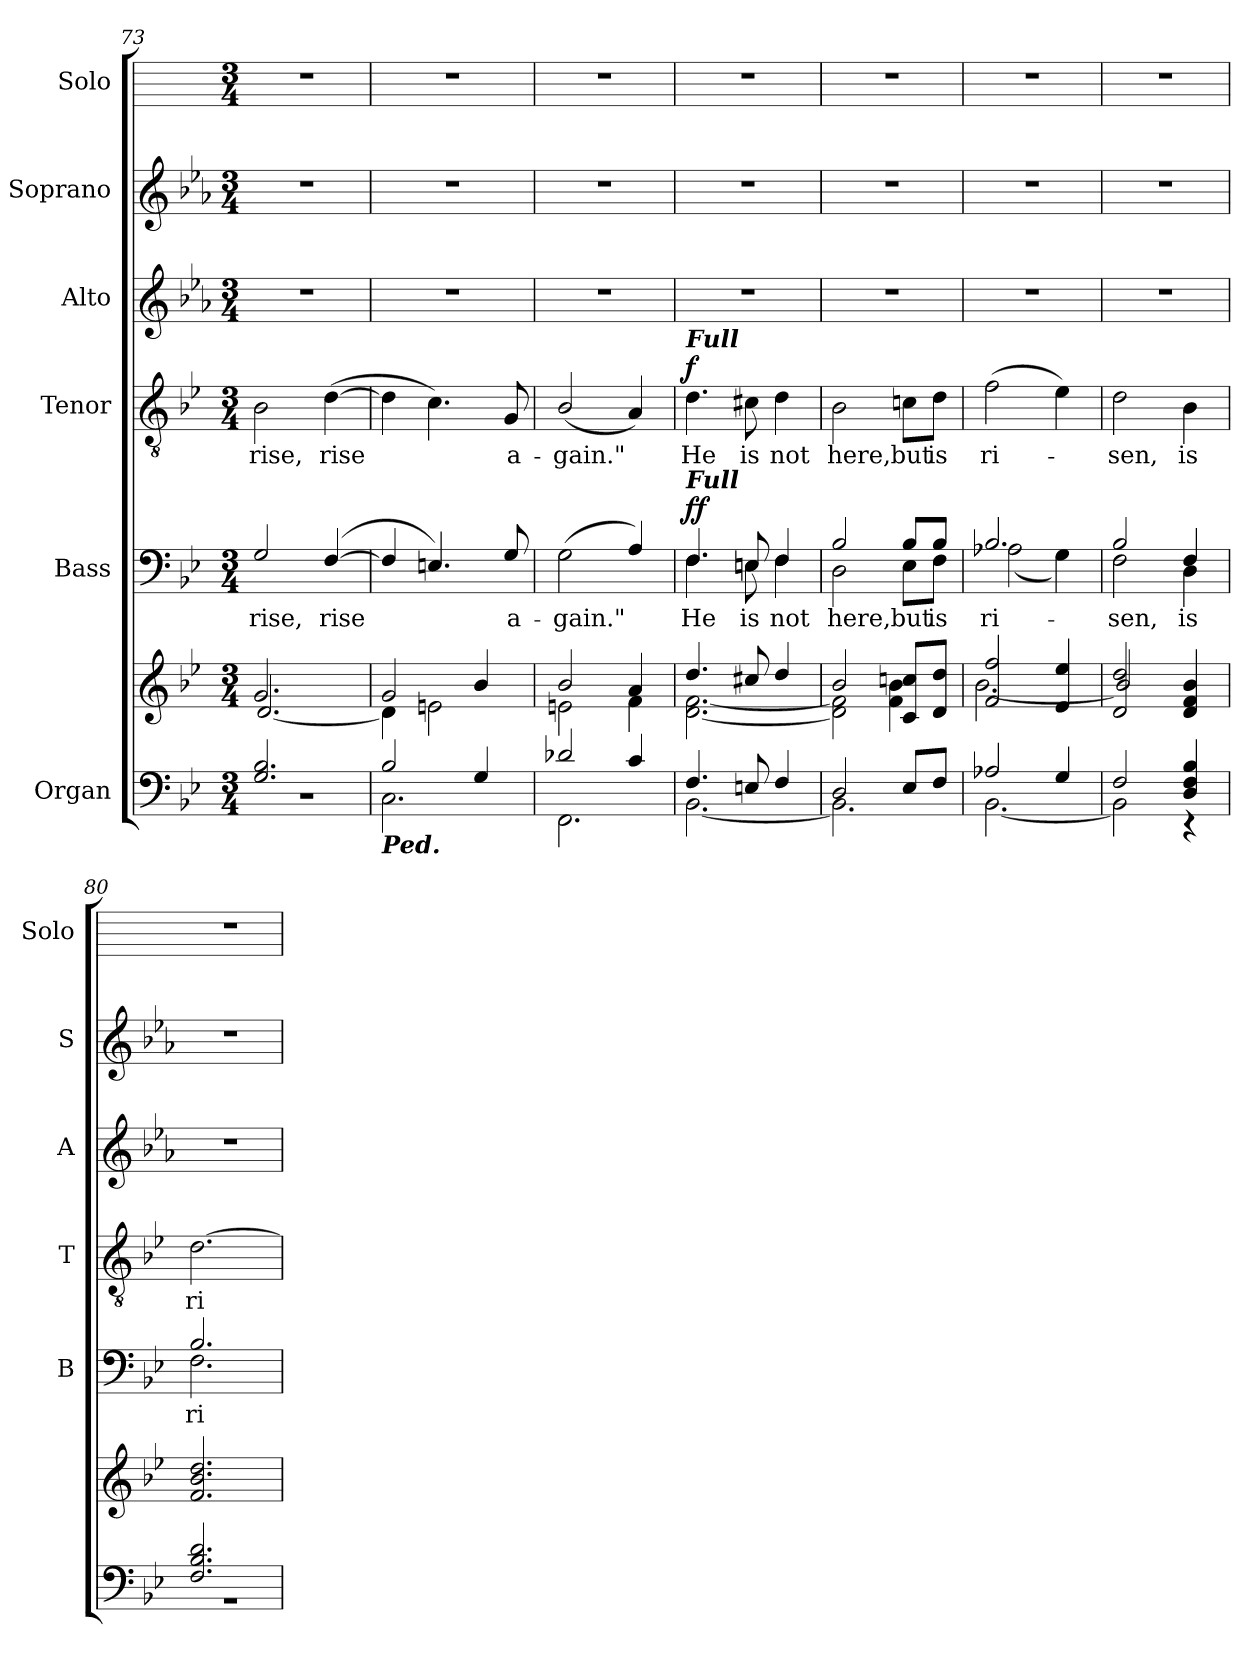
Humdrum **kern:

**kern	**kern	**kern	**text	**dynam	**kern	**text	**dynam	**kern	**kern	**kern
*part6	*part6	*part5	*part5	*part5	*part4	*part4	*part4	*part3	*part2	*part1
*staff7	*staff6	*staff5	*staff5	*staff5	*staff4	*staff4	*staff4	*staff3	*staff2	*staff1
*I"Organ	*	*I"Bass	*	*	*I"Tenor	*	*	*I"Alto	*I"Soprano	*I"Solo
*	*	*I'B	*	*	*I'T	*	*	*I'A	*I'S	*I'Solo
!!LO:LB:g=z
*clefF4	*clefG2	*clefF4	*	*	*clefGv2	*	*	*clefG2	*clefG2	*
*k[b-e-]	*k[b-e-]	*k[b-e-]	*	*	*k[b-e-]	*	*	*k[b-e-a-]	*k[b-e-a-]	*
*B-:	*B-:	*B-:	*	*	*B-:	*	*	*E-:	*E-:	*
*M3/4	*M3/4	*M3/4	*	*	*M3/4	*	*	*M3/4	*M3/4	*M3/4
=73	=73	=73	=73	=73	=73	=73	=73	=73	=73	=73
*^	*	*^	*	*	*	*	*	*	*	*
!	!LO:N:vis=1	!	!	!LO:N:vis=1	!LO:LY:b	!	!	!LO:LY:b	!	!	!	!
*	*	*^	*	*	*	*	*	*	*	*	*	*
2.G/ 2.B-/	2.r	2.g	[2.d/	2G	2.ryy	rise,	.	2B-	rise,	.	2.r	2.r	2.r
!	!	!	!	!	!	!LO:LY:b	!	!	!LO:LY:b	!	!	!	!
.	.	.	.	(>[4F	.	rise	.	(>[4d	rise	.	.	.	.
=74	=74	=74	=74	=74	=74	=74	=74	=74	=74	=74	=74	=74	=74
!LO:TX:b:Bi:t=Ped.	!	!	!	!	!	!	!	!	!	!	!	!	!
!	!	!	!	!	!LO:N:vis=1	!	!	!	!	!	!	!	!
2B-/	2.C\	2g	4d\]	4F]	2.ryy	.	.	4d]	.	.	2.r	2.r	2.r
.	.	.	2en\	4.En)	.	.	.	4.c)	.	.	.	.	.
4G/	.	4b-/	.	.	.	.	.	.	.	.	.	.	.
!	!	!	!	!	!	!LO:LY:b	!	!	!LO:LY:b	!	!	!	!
.	.	.	.	8G	.	a-	.	8G	a-	.	.	.	.
=75	=75	=75	=75	=75	=75	=75	=75	=75	=75	=75	=75	=75	=75
!	!	!	!	!	!LO:N:vis=1	!LO:LY:b	!	!	!LO:LY:b	!	!	!	!
2d-X/	2.FF\	2b-/	2en\	(>2G\	2.ryy	-gain."	.	(<2B-/	-gain."	.	2.r	2.r	2.r
4c/	.	4a	4f\	4A)	.	.	.	4A)	.	.	.	.	.
=76	=76	=76	=76	=76	=76	=76	=76	=76	=76	=76	=76	=76	=76
!	!	!	!	!	!	!	!	!LO:TX:a:Bi:t=Full	!	!	!	!	!
!	!	!	!	!LO:TX:a:Bi:t=Full	!	!	!	!	!	!	!	!	!
!	!	!	!	!	!	!LO:LY:b	!LO:DY:b	!	!LO:LY:b	!	!	!	!
!	!	!	!	!	!	!	!LO:DY:n=1:b	!	!	!LO:DY:b	!	!	!
4.F/	[2.BB-\	4.dd/	[2.d\ [2.f\	4.F/	4.F\	He	f f	4.d	He	f	2.r	2.r	2.r
!	!	!	!	!	!	!LO:LY:b	!	!	!LO:LY:b	!	!	!	!
8En/	.	8cc#X/	.	8En/	8En\	is	.	8c#X	is	.	.	.	.
!	!	!	!	!	!	!LO:LY:b	!	!	!LO:LY:b	!	!	!	!
4F/	.	4dd/	.	4F/	4F\	not	.	4d	not	.	.	.	.
=77	=77	=77	=77	=77	=77	=77	=77	=77	=77	=77	=77	=77	=77
!	!	!	!	!	!	!LO:LY:b	!	!	!LO:LY:b	!	!	!	!
2D/	2.BB-\]	2b-/	2d\] 2f\]	2B-/	2D\	here,	.	2B-	here,	.	2.r	2.r	2.r
!	!	!	!	!	!	!LO:LY:b	!	!	!LO:LY:b	!	!	!	!
8E-/L	.	8c 8ccnL	4f\ 4b-\	8B-/L	8E-\L	but	.	8cn\L	but	.	.	.	.
!	!	!	!	!	!	!LO:LY:b	!	!	!LO:LY:b	!	!	!	!
8F/J	.	8d 8ddJ	.	8B-/J	8F\J	is	.	8d\J	is	.	.	.	.
=78	=78	=78	=78	=78	=78	=78	=78	=78	=78	=78	=78	=78	=78
!	!	!	!	!	!	!LO:LY:b	!	!	!LO:LY:b	!	!	!	!
2A-X/	[2.BB-\	2f/ 2ff/	[2.b-\	2.B-/	(<2A-X\	ri-	.	(>2f	ri-	.	2.r	2.r	2.r
4G/	.	4e- 4ee-	.	.	4G\)	.	.	4e-)	.	.	.	.	.
=79	=79	=79	=79	=79	=79	=79	=79	=79	=79	=79	=79	=79	=79
!	!	!	!	!	!	!LO:LY:b	!	!	!LO:LY:b	!	!	!	!
2F/	2BB-\]	2d 2dd	2b-/]	2B-/	2F\	sen,	.	2d	sen,	.	2.r	2.r	2.r
!	!	!	!	!	!	!LO:LY:b	!	!	!LO:LY:b	!	!	!	!
4D/ 4F/ 4B-/	4r	4d 4f 4b-	4ryy	4F/	4D\	is	.	4B-	is	.	.	.	.
=80	=80	=80	=80	=80	=80	=80	=80	=80	=80	=80	=80	=80	=80
!	!LO:N:vis=1	!	!	!	!	!LO:LY:b	!	!	!LO:LY:b	!	!	!	!
2.F/ 2.B-/ 2.d/	2.r	2.f 2.b- 2.dd	2.ryy	2.B-/	2.F\	ri-	.	[2.d	ri-	.	2.r	2.r	2.r
*v	*v	*	*	*v	*v	*	*	*	*	*	*	*	*
*	*v	*v	*	*	*	*	*	*	*	*	*
=	=	=	=	=	=	=	=	=	=	=
*-	*-	*-	*-	*-	*-	*-	*-	*-	*-	*-
